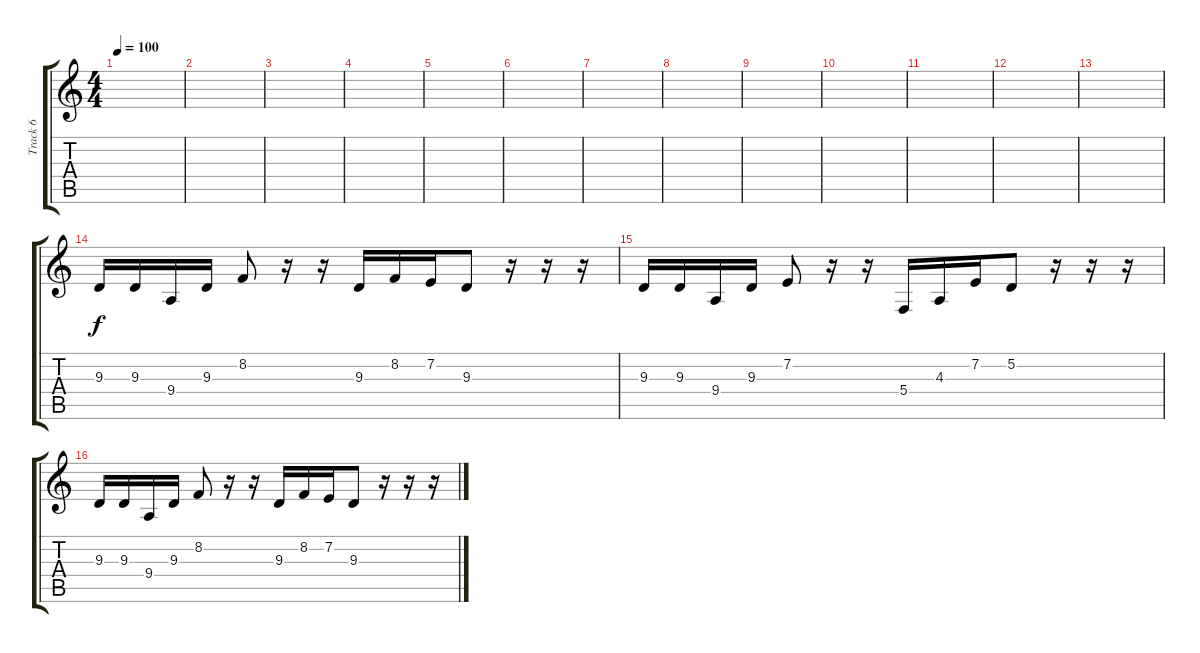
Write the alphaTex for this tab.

\track ("Track 6" "Track 6") {instrument choiraahs}
\staff {score tabs}
\tuning (D4 A3 F3 C3 G2 D2) {hide}
\ts (4 4)
\tempo 100
\clef g2
\ks c
|
|
|
|
|
|
|
|
|
|
|
|
|
9.3.16 9.3.16 9.4.16 9.3.16 8.2.8 r.16 r.16 9.3.16 8.2.16 7.2.16 9.3.8 r.16 r.16 r.16 |
9.3.16 9.3.16 9.4.16 9.3.16 7.2.8 r.16 r.16 5.4.16 4.3.16 7.2.16 5.2.8 r.16 r.16 r.16 |
9.3.16 9.3.16 9.4.16 9.3.16 8.2.8 r.16 r.16 9.3.16 8.2.16 7.2.16 9.3.8 r.16 r.16 r.16
